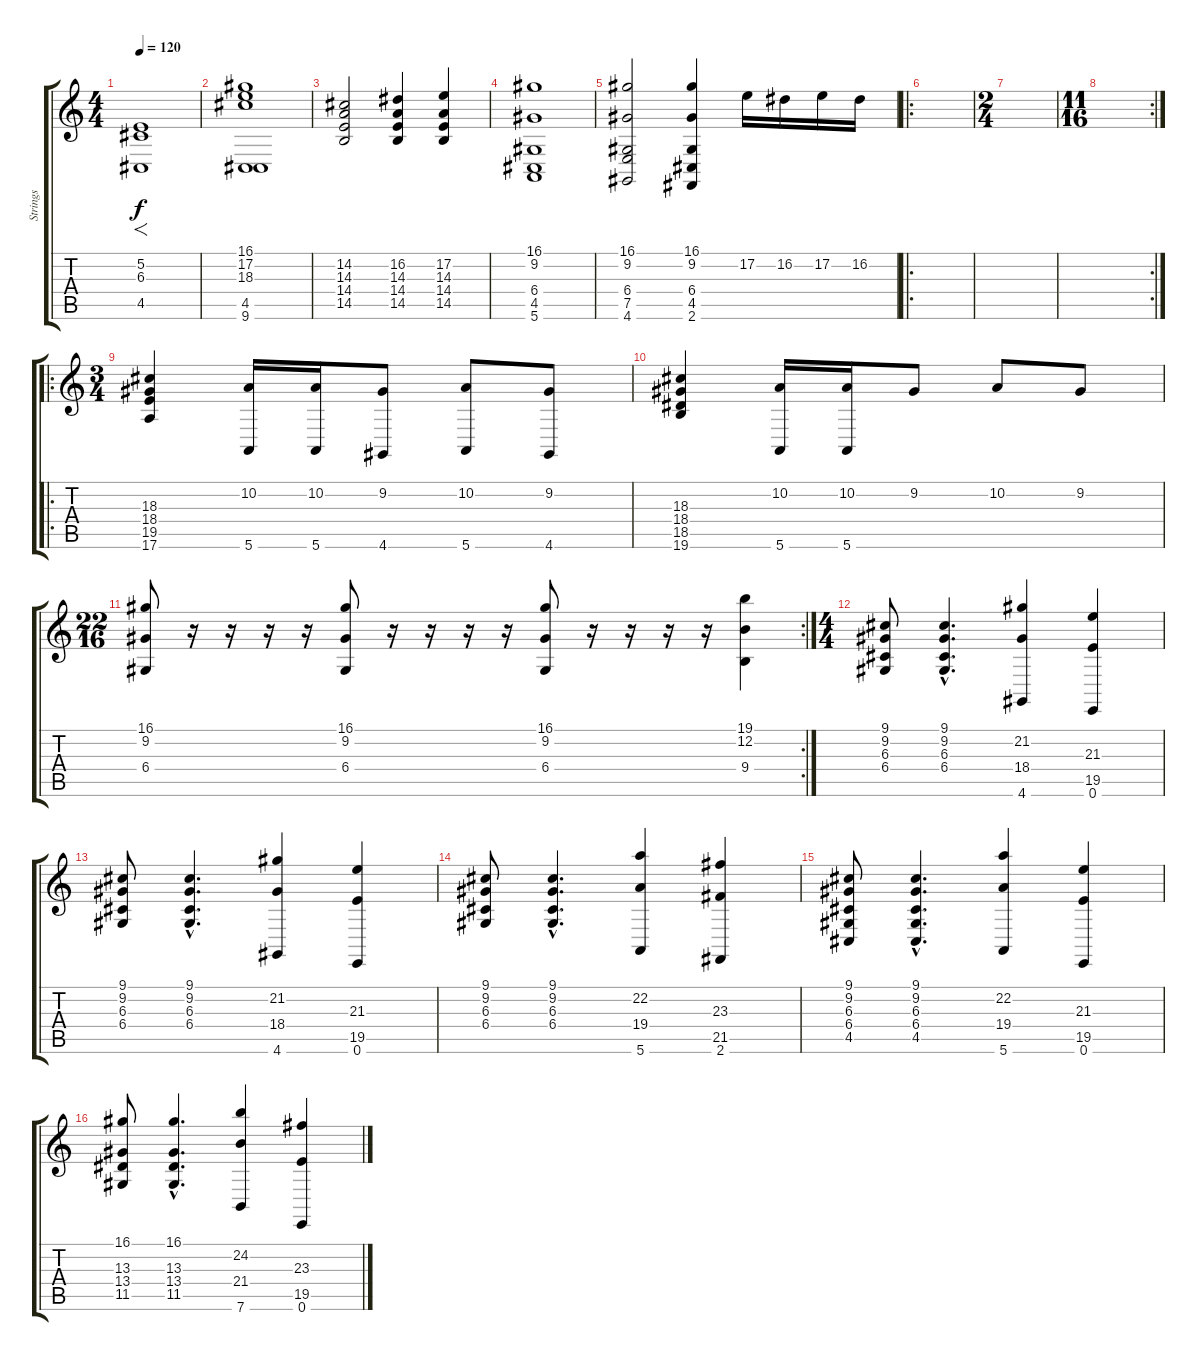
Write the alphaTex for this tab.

\track ("Strings" "Strings") {instrument synthstrings1}
\staff {score tabs}
\tuning (E4 B3 G3 D3 A2 E2) {hide}
\ts (4 4)
\tempo 120
\clef g2
\ks c
(5.2 6.3 4.5).1{f dy f instrument synthstrings1} |
(16.1 17.2 18.3 4.5 9.6).1 |
(14.2 14.3 14.4 14.5).2 (16.2 14.3 14.4 14.5).4 (17.2 14.3 14.4 14.5).4 |
(16.1 9.2 6.4 4.5 5.6).1 |
(16.1 9.2 6.4 7.5 4.6).2 (16.1 9.2 6.4 4.5 2.6).4 17.2.16 16.2.16 17.2.16 16.2.16 |
\ro
|
\ts (2 4)
|
\rc 2
\ts (11 16)
|
\ro
\ts (3 4)
(18.3 18.4 19.5 17.6).4 (10.2 5.6).16 (10.2 5.6).16 (9.2 4.6).8 (10.2 5.6).8 (9.2 4.6).8 |
(18.3 18.4 18.5 19.6).4 (10.2 5.6).16 (10.2 5.6).16 9.2.8 10.2.8 9.2.8 |
\rc 2
\ts (22 16)
(16.1 9.2 6.4).8 r.16 r.16 r.16 r.16 (16.1 9.2 6.4).8 r.16 r.16 r.16 r.16 (16.1 9.2 6.4).8 r.16 r.16 r.16 r.16 (19.1 12.2 9.4).4 |
\ts (4 4)
(9.1 9.2 6.3 6.4).8 (9.1{hac} 9.2{hac} 6.3{hac} 6.4{hac}).4{d} (21.2 18.4 4.6).4 (21.3 19.5 0.6).4 |
(9.1 9.2 6.3 6.4).8 (9.1{hac} 9.2{hac} 6.3{hac} 6.4{hac}).4{d} (21.2 18.4 4.6).4 (21.3 19.5 0.6).4 |
(9.1 9.2 6.3 6.4).8 (9.1{hac} 9.2{hac} 6.3{hac} 6.4{hac}).4{d} (22.2 19.4 5.6).4 (23.3 21.5 2.6).4 |
(9.1 9.2 6.3 6.4 4.5).8 (9.1{hac} 9.2{hac} 6.3{hac} 6.4{hac} 4.5{hac}).4{d} (22.2 19.4 5.6).4 (21.3 19.5 0.6).4 |
(16.1 13.3 13.4 11.5).8 (16.1{hac} 13.3{hac} 13.4{hac} 11.5{hac}).4{d} (24.2 21.4 7.6).4 (23.3 19.5 0.6).4
